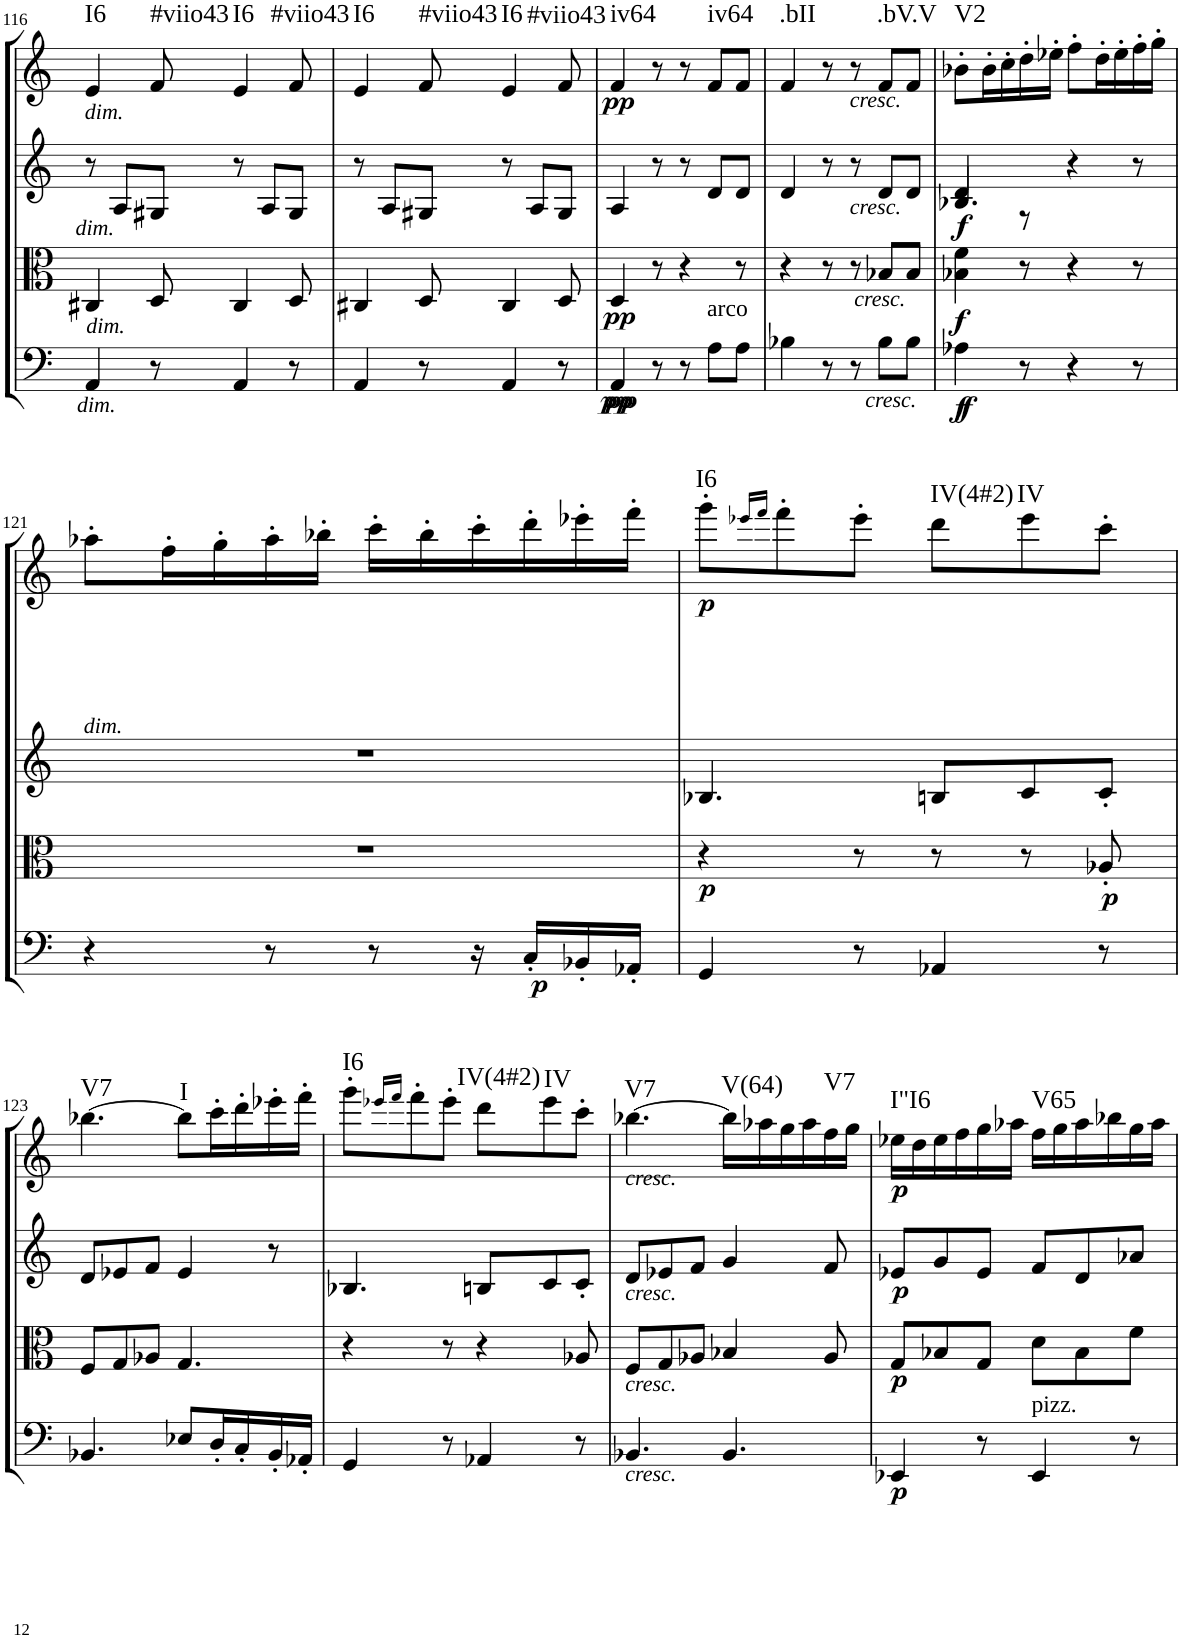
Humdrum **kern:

**kern	**dynam	**kern	**dynam	**kern	**dynam	**kern	**dynam	**harte
*part4	*part4	*part3	*part3	*part2	*part2	*part1	*part1	*part1
*staff4	*staff4	*staff3	*staff3	*staff2	*staff2	*staff1	*staff1	*
*I"Cello	*	*I"Viola	*	*I"2nd Violin	*	*I"1st Violin	*	*
*	*	*I'Vla	*	*I'Vln	*	*I'Vln	*	*
!!LO:PB:g=z
*clefF4	*	*clefC3	*	*clefG2	*	*clefG2	*	*
*k[]	*	*k[]	*	*k[]	*	*k[]	*	*
*M6/8	*	*M6/8	*	*M6/8	*	*M6/8	*	*
=116	=116	=116	=116	=116	=116	=116	=116	=116
!	!	!	!	!	!	!LO:TX:b:i:t=dim.	!	!
!	!	!	!	!LO:TX:b:i:t=dim.	!	!	!	!
!	!	!LO:TX:b:i:t=dim.	!	!	!	!	!	!
!LO:TX:b:i:t=dim.	!	!	!	!	!	!	!	!LO:H:kt=I6
4AA/	.	4C#X/	.	8r	.	4e/	.	N
.	.	.	.	8A/L	.	.	.	.
!	!	!	!	!	!	!	!	!LO:H:kt=#viio43
8r	.	8D/	.	8G#X/J	.	8f/	.	N
!	!	!	!	!	!	!	!	!LO:H:kt=I6
4AA/	.	4C#/	.	8r	.	4e/	.	N
.	.	.	.	8A/L	.	.	.	.
!	!	!	!	!	!	!	!	!LO:H:kt=#viio43
8r	.	8D/	.	8G#/J	.	8f/	.	N
=117	=117	=117	=117	=117	=117	=117	=117	=117
!	!	!	!	!	!	!	!	!LO:H:kt=I6
4AA/	.	4C#X/	.	8r	.	4e/	.	N
.	.	.	.	8A/L	.	.	.	.
!	!	!	!	!	!	!	!	!LO:H:kt=#viio43
8r	.	8D/	.	8G#X/J	.	8f/	.	N
!	!	!	!	!	!	!	!	!LO:H:kt=I6
4AA/	.	4C#/	.	8r	.	4e/	.	N
.	.	.	.	8A/L	.	.	.	.
!	!	!	!	!	!	!	!	!LO:H:kt=#viio43
8r	.	8D/	.	8G#/J	.	8f/	.	N
=118	=118	=118	=118	=118	=118	=118	=118	=118
!	!LO:DY:b	!	!	!	!	!	!	!
!	!LO:DY:n=1:b	!	!LO:DY:b	!	!	!	!LO:DY:b	!LO:H:kt=iv64
4AA/	pp pp	4D/	pp	4A/	.	4f/	pp	N
8r	.	8r	.	8r	.	8r	.	.
8r	.	4r	.	8r	.	8r	.	.
!LO:TX:a:t=arco	!	!	!	!	!	!	!	!LO:H:kt=iv64
8A\L	.	.	.	8d/L	.	8f/L	.	N
8A\J	.	8r	.	8d/J	.	8f/J	.	.
=119	=119	=119	=119	=119	=119	=119	=119	=119
!	!	!	!	!	!	!	!	!LO:H:kt=.bII
4B-X\	.	4r	.	4d/	.	4f/	.	N
8r	.	8r	.	8r	.	8r	.	.
!	!	!	!	!	!	!LO:TX:b:i:t=cresc.	!	!
!	!	!	!	!LO:TX:b:i:t=cresc.	!	!	!	!
8r	.	8r	.	8r	.	8r	.	.
!	!	!LO:TX:b:i:t=cresc.	!	!	!	!	!	!
!LO:TX:b:i:t=cresc.	!	!	!	!	!	!	!	!LO:H:kt=.bV.V
8B-\L	.	8B-X/L	.	8d/L	.	8f/L	.	N
8B-\J	.	8B-/J	.	8d/J	.	8f/J	.	.
=120	=120	=120	=120	=120	=120	=120	=120	=120
*	*	*	*	*^	*	*	*	*
!	!LO:DY:b	!	!	!	!	!	!	!	!
!	!LO:DY:n=1:b	!	!LO:DY:b	!	!	!LO:DY:b	!	!	!LO:H:kt=V2
4A-X\	f f	4B-X\ 4f\	f	4.B-X/	4d/	f	8b-X'\L	.	N
.	.	.	.	.	.	.	16b-'\L	.	.
.	.	.	.	.	.	.	16cc'\	.	.
8r	.	8r	.	.	8r	.	16dd'\	.	.
.	.	.	.	.	.	.	16ee-X'\JJ	.	.
4r	.	4r	.	4r	4.ryy	.	8ff'\L	.	.
.	.	.	.	.	.	.	16dd'\L	.	.
.	.	.	.	.	.	.	16ee-'\	.	.
8r	.	8r	.	8r	.	.	16ff'\	.	.
.	.	.	.	.	.	.	16gg'\JJ	.	.
*	*	*	*	*v	*v	*	*	*	*
!!LO:LB:g=z
=121	=121	=121	=121	=121	=121	=121	=121	=121
!	!	!	!	!	!	!LO:TX:b:i:t=dim.	!	!
4r	.	2.r	.	2.r	.	8aa-X'\L	.	.
.	.	.	.	.	.	16ff'\L	.	.
.	.	.	.	.	.	16gg'\	.	.
8r	.	.	.	.	.	16aa-'\	.	.
.	.	.	.	.	.	16bb-X'\JJ	.	.
8r	.	.	.	.	.	16ccc'\LL	.	.
.	.	.	.	.	.	16bb-'\	.	.
16r	.	.	.	.	.	16ccc'\	.	.
!	!LO:DY:b	!	!	!	!	!	!	!
16C'/LL	p	.	.	.	.	16ddd'\	.	.
16BB-X'/	.	.	.	.	.	16eee-X'\	.	.
16AA-X'/JJ	.	.	.	.	.	16fff'\JJ	.	.
=122	=122	=122	=122	=122	=122	=122	=122	=122
!	!	!	!LO:DY:b	!	!	!	!LO:DY:b	!LO:H:kt=I6
4GG/	.	4r	p	4.B-X/	.	8ggg'\L	p	N
.	.	.	.	.	.	16qeee-X/LL	.	.
.	.	.	.	.	.	16qfff/JJ	.	.
.	.	.	.	.	.	8fff'\	.	.
8r	.	8r	.	.	.	8eee-'\J	.	.
!	!	!	!	!	!	!	!	!LO:H:kt=IV(4#2)
4AA-X/	.	8r	.	8Bn/L	.	8ddd\L	.	N
!	!	!	!	!	!	!	!	!LO:H:kt=IV
.	.	8r	.	8c/	.	8eee-\	.	N
!	!	!	!LO:DY:b	!	!	!	!	!
8r	.	8A-X'/	p	8c'/J	.	8ccc'\J	.	.
!!LO:LB:g=z
=123	=123	=123	=123	=123	=123	=123	=123	=123
!	!	!	!	!	!	!	!	!LO:H:kt=V7
4.BB-X/	.	8F/L	.	8d/L	.	[4.bb-X\	.	N
.	.	8G/	.	8e-X/	.	.	.	.
.	.	8A-X/J	.	8f/J	.	.	.	.
!	!	!	!	!	!	!	!	!LO:H:kt=I
8E-X/L	.	4.G/	.	4e-/	.	8bb-\L]	.	N
16D'/L	.	.	.	.	.	16ccc'\L	.	.
16C'/	.	.	.	.	.	16ddd'\	.	.
16BB-'/	.	.	.	8r	.	16eee-X'\	.	.
16AA-X'/JJ	.	.	.	.	.	16fff'\JJ	.	.
=124	=124	=124	=124	=124	=124	=124	=124	=124
!	!	!	!	!	!	!	!	!LO:H:kt=I6
4GG/	.	4r	.	4.B-X/	.	8ggg'\L	.	N
.	.	.	.	.	.	16qeee-X/LL	.	.
.	.	.	.	.	.	16qfff/JJ	.	.
.	.	.	.	.	.	8fff'\	.	.
8r	.	8r	.	.	.	8eee-'\J	.	.
!	!	!	!	!	!	!	!	!LO:H:kt=IV(4#2)
4AA-X/	.	4r	.	8Bn/L	.	8ddd\L	.	N
!	!	!	!	!	!	!	!	!LO:H:kt=IV
.	.	.	.	8c/	.	8eee-\	.	N
8r	.	8A-X/	.	8c'/J	.	8ccc'\J	.	.
=125	=125	=125	=125	=125	=125	=125	=125	=125
!	!	!	!	!	!	!LO:TX:a:i:t=cresc.	!	!
!	!	!	!	!LO:TX:b:i:t=cresc.	!	!	!	!
!	!	!LO:TX:b:i:t=cresc.	!	!	!	!	!	!
!LO:TX:b:i:t=cresc.	!	!	!	!	!	!	!	!LO:H:kt=V7
4.BB-X/	.	8F/L	.	8d/L	.	[4.bb-X\	.	N
.	.	8G/	.	8e-X/	.	.	.	.
.	.	8A-X/J	.	8f/J	.	.	.	.
!	!	!	!	!	!	!	!	!LO:H:kt=V(64)
4.BB-/	.	4B-X/	.	4g/	.	16bb-\LL]	.	N
.	.	.	.	.	.	16aa-X\	.	.
.	.	.	.	.	.	16gg\	.	.
.	.	.	.	.	.	16aa-\	.	.
!	!	!	!	!	!	!	!	!LO:H:kt=V7
.	.	8A-/	.	8f/	.	16ff\	.	N
.	.	.	.	.	.	16gg\JJ	.	.
=126	=126	=126	=126	=126	=126	=126	=126	=126
!	!LO:DY:b	!	!LO:DY:b	!	!LO:DY:b	!	!LO:DY:b	!LO:H:kt=I"I6
4EE-X/	p	8G/L	p	8e-X/L	p	16ee-X\LL	p	N
.	.	.	.	.	.	16dd\	.	.
.	.	8B-X/	.	8g/	.	16ee-\	.	.
.	.	.	.	.	.	16ff\	.	.
8r	.	8G/J	.	8e-/J	.	16gg\	.	.
.	.	.	.	.	.	16aa-X\JJ	.	.
!LO:TX:a:t=pizz.	!	!	!	!	!	!	!	!LO:H:kt=V65
4EE-/	.	8d\L	.	8f/L	.	16ff\LL	.	N
.	.	.	.	.	.	16gg\	.	.
.	.	8B-\	.	8d/	.	16aa-\	.	.
.	.	.	.	.	.	16bb-X\	.	.
8r	.	8f\J	.	8a-X/J	.	16gg\	.	.
.	.	.	.	.	.	16aa-\JJ	.	.
=	=	=	=	=	=	=	=	=
*-	*-	*-	*-	*-	*-	*-	*-	*-
